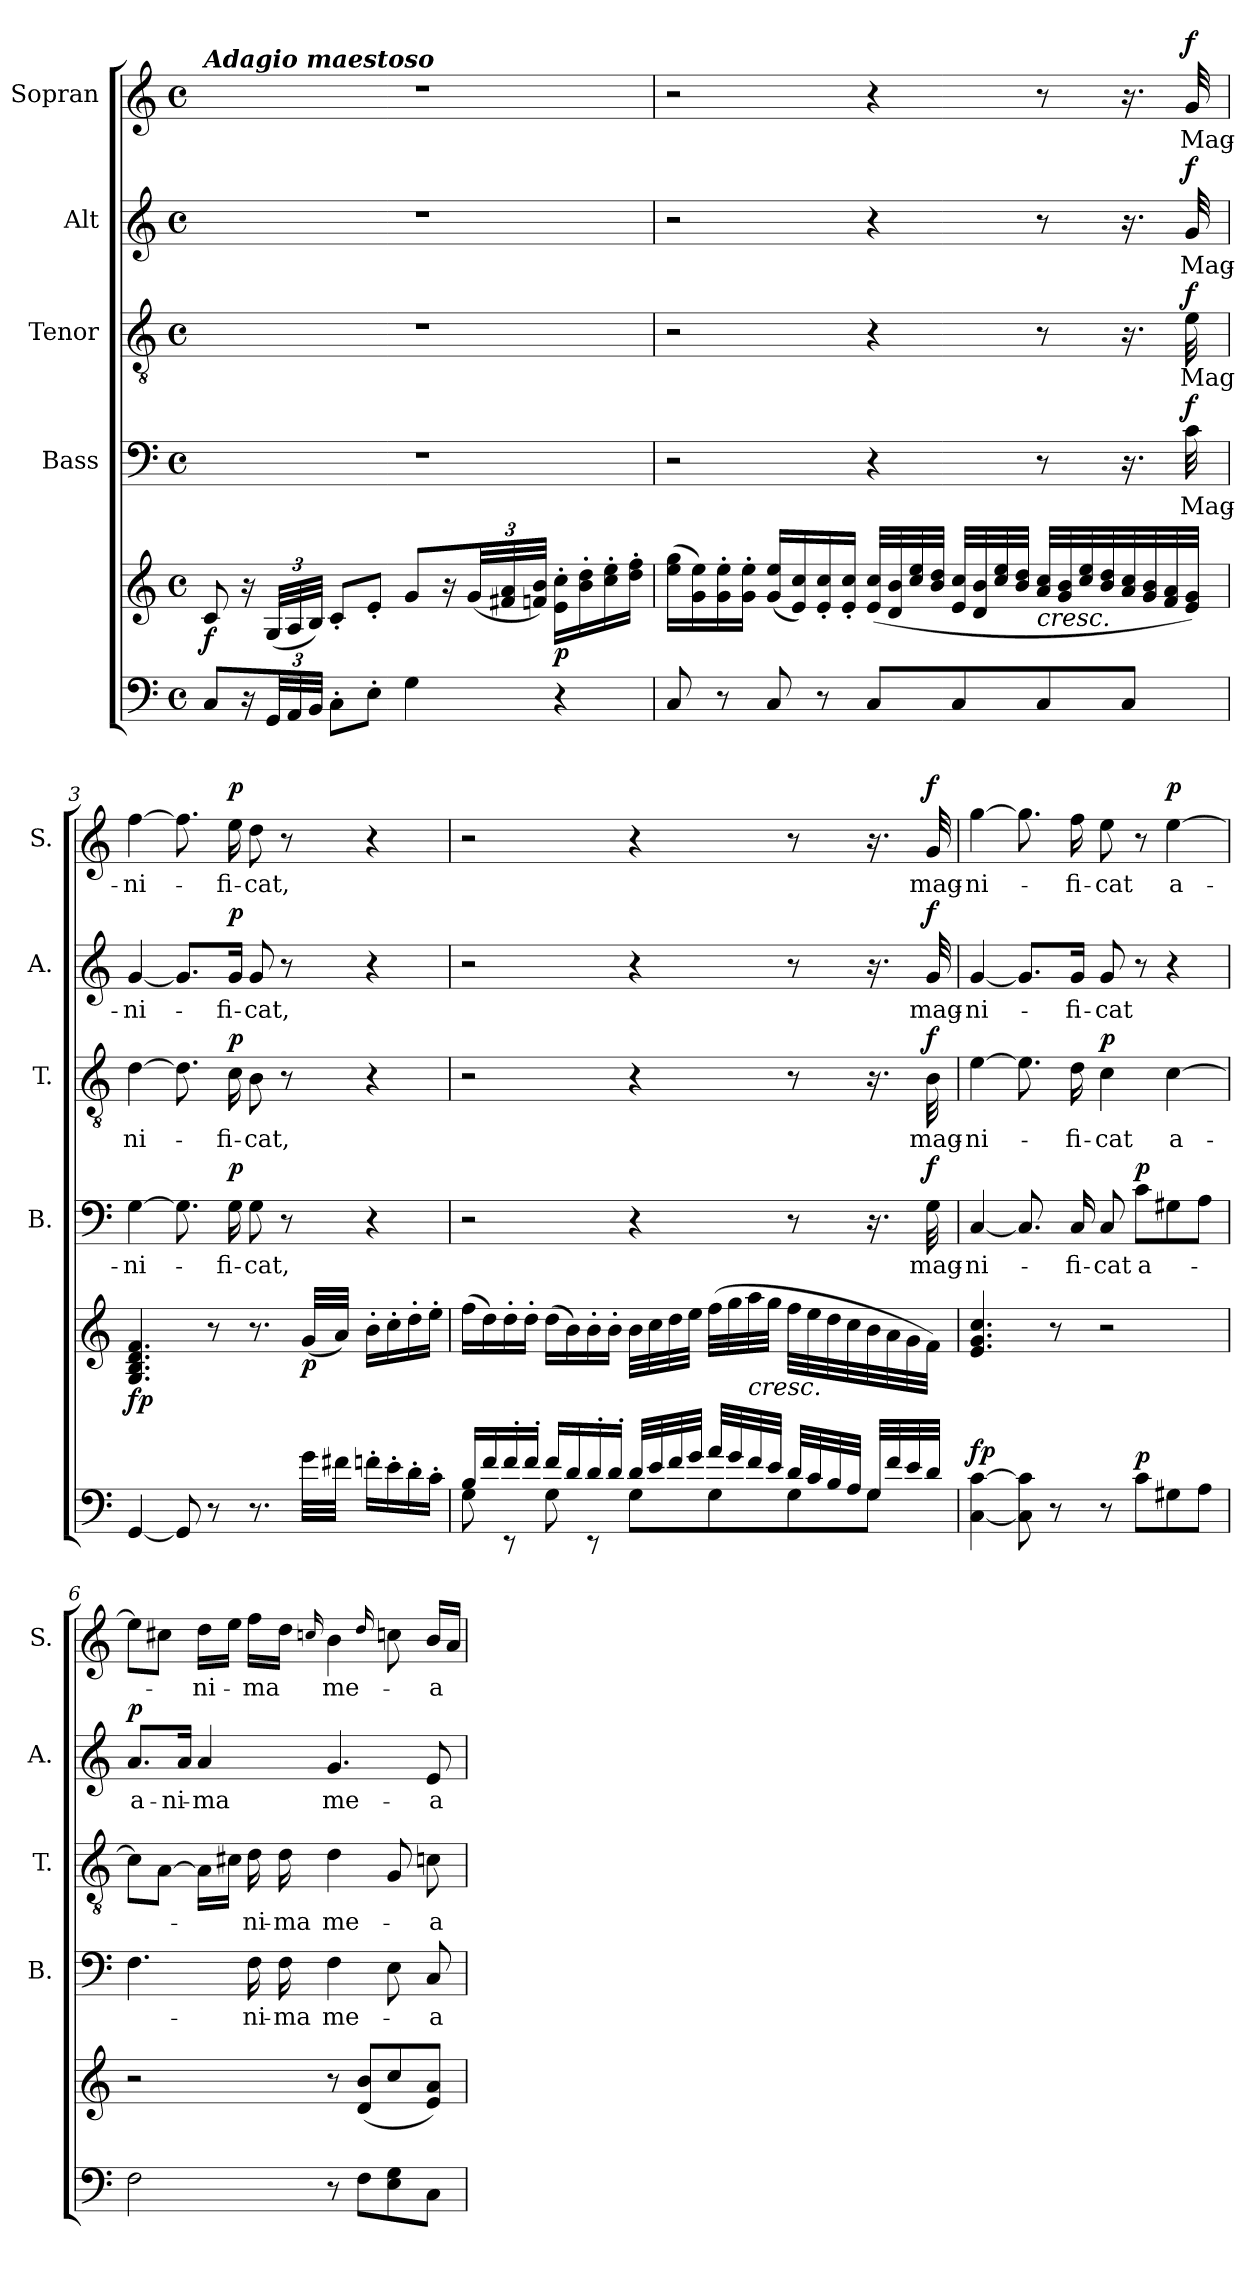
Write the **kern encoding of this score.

**kern	**kern	**dynam	**kern	**text	**dynam	**kern	**text	**dynam	**kern	**text	**dynam	**kern	**text	**dynam
*part5	*part5	*part5	*part4	*part4	*part4	*part3	*part3	*part3	*part2	*part2	*part2	*part1	*part1	*part1
*staff6	*staff5	*staff5/6	*staff4	*staff4	*staff4	*staff3	*staff3	*staff3	*staff2	*staff2	*staff2	*staff1	*staff1	*staff1
*	*	*	*I"Bass	*	*	*I"Tenor	*	*	*I"Alt	*	*	*I"Sopran	*	*
*	*	*	*I'B.	*	*	*I'T.	*	*	*I'A.	*	*	*I'S.	*	*
*clefF4	*clefG2	*	*clefF4	*	*	*clefGv2	*	*	*clefG2	*	*	*clefG2	*	*
*k[]	*k[]	*	*k[]	*	*	*k[]	*	*	*k[]	*	*	*k[]	*	*
*C:	*C:	*	*C:	*	*	*C:	*	*	*C:	*	*	*C:	*	*
*M4/4	*M4/4	*	*M4/4	*	*	*M4/4	*	*	*M4/4	*	*	*M4/4	*	*
*met(c)	*met(c)	*	*met(c)	*	*	*met(c)	*	*	*met(c)	*	*	*met(c)	*	*
=1	=1	=1	=1	=1	=1	=1	=1	=1	=1	=1	=1	=1	=1	=1
!	!	!	!	!	!	!	!	!	!	!	!	!LO:TX:a:Bi:t=Adagio maestoso	!	!
!	!	!LO:DY:b	!	!	!	!	!	!	!	!	!	!	!	!
8C/L	8c/	f	1r	.	.	1r	.	.	1r	.	.	1r	.	.
16r	16r	.	.	.	.	.	.	.	.	.	.	.	.	.
48GG/LL	(<48G/LLL	.	.	.	.	.	.	.	.	.	.	.	.	.
48AA/	48A/	.	.	.	.	.	.	.	.	.	.	.	.	.
48BB/JJJ	48B/JJJ)	.	.	.	.	.	.	.	.	.	.	.	.	.
8C'>\L	8c'</L	.	.	.	.	.	.	.	.	.	.	.	.	.
8E'>\J	8e'</J	.	.	.	.	.	.	.	.	.	.	.	.	.
4G\	8g/L	.	.	.	.	.	.	.	.	.	.	.	.	.
.	16r	.	.	.	.	.	.	.	.	.	.	.	.	.
.	(<48g/LL	.	.	.	.	.	.	.	.	.	.	.	.	.
.	48f#X/ 48a/	.	.	.	.	.	.	.	.	.	.	.	.	.
.	48fn/ 48b/JJJ)	.	.	.	.	.	.	.	.	.	.	.	.	.
!	!	!LO:DY:b	!	!	!	!	!	!	!	!	!	!	!	!
4r	16e\'> 16cc\'>LL	p	.	.	.	.	.	.	.	.	.	.	.	.
.	16b\'> 16dd\'>	.	.	.	.	.	.	.	.	.	.	.	.	.
.	16cc\'> 16ee\'>	.	.	.	.	.	.	.	.	.	.	.	.	.
.	16dd\'> 16ff\'>JJ	.	.	.	.	.	.	.	.	.	.	.	.	.
=2	=2	=2	=2	=2	=2	=2	=2	=2	=2	=2	=2	=2	=2	=2
8C/	(>16ee\ 16gg\LL	.	2r	.	.	2r	.	.	2r	.	.	2r	.	.
.	16g\ 16ee\)	.	.	.	.	.	.	.	.	.	.	.	.	.
8r	16g\'> 16ee\'>	.	.	.	.	.	.	.	.	.	.	.	.	.
.	16g\'> 16ee\'>JJ	.	.	.	.	.	.	.	.	.	.	.	.	.
8C/	(<16g/ 16ee/LL	.	.	.	.	.	.	.	.	.	.	.	.	.
.	16e/ 16cc/)	.	.	.	.	.	.	.	.	.	.	.	.	.
8r	16e/'< 16cc/'<	.	.	.	.	.	.	.	.	.	.	.	.	.
.	16e/'< 16cc/'<JJ	.	.	.	.	.	.	.	.	.	.	.	.	.
8C/L	(<32e/ 32cc/LLL	.	4r	.	.	4r	.	.	4r	.	.	4r	.	.
.	32d/ 32b/	.	.	.	.	.	.	.	.	.	.	.	.	.
.	32cc/ 32ee/	.	.	.	.	.	.	.	.	.	.	.	.	.
.	32b/ 32dd/JJJ	.	.	.	.	.	.	.	.	.	.	.	.	.
8C/	32e/ 32cc/LLL	.	.	.	.	.	.	.	.	.	.	.	.	.
.	32d/ 32b/	.	.	.	.	.	.	.	.	.	.	.	.	.
.	32cc/ 32ee/	.	.	.	.	.	.	.	.	.	.	.	.	.
.	32b/ 32dd/JJJ	.	.	.	.	.	.	.	.	.	.	.	.	.
!	!LO:TX:b:i:t=cresc.	!	!	!	!	!	!	!	!	!	!	!	!	!
8C/	32a/ 32cc/LLL	.	8r	.	.	8r	.	.	8r	.	.	8r	.	.
.	32g/ 32b/	.	.	.	.	.	.	.	.	.	.	.	.	.
.	32cc/ 32ee/	.	.	.	.	.	.	.	.	.	.	.	.	.
.	32b/ 32dd/	.	.	.	.	.	.	.	.	.	.	.	.	.
8C/J	32a/ 32cc/	.	16.r	.	.	16.r	.	.	16.r	.	.	16.r	.	.
.	32g/ 32b/	.	.	.	.	.	.	.	.	.	.	.	.	.
.	32f/ 32a/	.	.	.	.	.	.	.	.	.	.	.	.	.
!	!	!	!	!LO:LY:b	!LO:DY:a	!	!LO:LY:b	!LO:DY:a	!	!LO:LY:b	!LO:DY:a	!	!LO:LY:b	!LO:DY:a
.	32e/ 32g/JJJ)	.	32c\	Mag-	f	32e\	Mag	f	32g/	Mag-	f	32g/	Mag-	f
!!LO:LB:g=z
=3	=3	=3	=3	=3	=3	=3	=3	=3	=3	=3	=3	=3	=3	=3
!	!	!LO:DY:b	!	!LO:LY:b	!	!	!LO:LY:b	!	!	!LO:LY:b	!	!	!LO:LY:b	!
[4GG/	4.G/ 4.B/ 4.d/ 4.f/	fp	[4G\	-ni-	.	[4d\	ni-	.	[4g/	-ni-	.	[4ff\	-ni-	.
8GG/]	.	.	8.G\]	.	.	8.d\]	.	.	8.g/L]	.	.	8.ff\]	.	.
8r	8r	.	.	.	.	.	.	.	.	.	.	.	.	.
!	!	!	!	!LO:LY:b	!LO:DY:a	!	!LO:LY:b	!LO:DY:a	!	!LO:LY:b	!LO:DY:a	!	!LO:LY:b	!LO:DY:a
.	.	.	16G\	-fi-	p	16c\	-fi-	p	16g/Jk	-fi-	p	16ee\	-fi-	p
!	!	!	!	!LO:LY:b	!	!	!LO:LY:b	!	!	!LO:LY:b	!	!	!LO:LY:b	!
8.r	8.r	.	8G\	-cat,	.	8B\	-cat,	.	8g/	-cat,	.	8dd\	-cat,	.
.	.	.	8r	.	.	8r	.	.	8r	.	.	8r	.	.
!	!	!LO:DY:b	!	!	!	!	!	!	!	!	!	!	!	!
32g\LLL	(<32g/LLL	p	.	.	.	.	.	.	.	.	.	.	.	.
32f#X\JJJ	32a/JJJ)	.	.	.	.	.	.	.	.	.	.	.	.	.
16fn'>\LL	16b'>\LL	.	4r	.	.	4r	.	.	4r	.	.	4r	.	.
16e'>\	16cc'>\	.	.	.	.	.	.	.	.	.	.	.	.	.
16d'>\	16dd'>\	.	.	.	.	.	.	.	.	.	.	.	.	.
16c'>\JJ	16ee'>\JJ	.	.	.	.	.	.	.	.	.	.	.	.	.
=4	=4	=4	=4	=4	=4	=4	=4	=4	=4	=4	=4	=4	=4	=4
*^	*	*	*	*	*	*	*	*	*	*	*	*	*	*
16B/LL	8G\	(>16ff\LL	.	2r	.	.	2r	.	.	2r	.	.	2r	.	.
16f/	.	16dd\)	.	.	.	.	.	.	.	.	.	.	.	.	.
16f'>/	8rEE	16dd'>\	.	.	.	.	.	.	.	.	.	.	.	.	.
16f'>/JJ	.	16dd'>\JJ	.	.	.	.	.	.	.	.	.	.	.	.	.
16f/LL	8G\	(>16dd\LL	.	.	.	.	.	.	.	.	.	.	.	.	.
16d/	.	16b\)	.	.	.	.	.	.	.	.	.	.	.	.	.
16d'>/	8rEE	16b'>\	.	.	.	.	.	.	.	.	.	.	.	.	.
16d'>/JJ	.	16b'>\JJ	.	.	.	.	.	.	.	.	.	.	.	.	.
32d/LLL	8G\L	32b\LLL	.	4r	.	.	4r	.	.	4r	.	.	4r	.	.
32e/	.	32cc\	.	.	.	.	.	.	.	.	.	.	.	.	.
32f/	.	32dd\	.	.	.	.	.	.	.	.	.	.	.	.	.
32g/JJJ	.	32ee\JJJ	.	.	.	.	.	.	.	.	.	.	.	.	.
32a/LLL	8G\	(>32ff\LLL	.	.	.	.	.	.	.	.	.	.	.	.	.
32g/	.	32gg\	.	.	.	.	.	.	.	.	.	.	.	.	.
!	!	!LO:TX:b:i:t=cresc.	!	!	!	!	!	!	!	!	!	!	!	!	!
32f/	.	32aa\	.	.	.	.	.	.	.	.	.	.	.	.	.
32e/JJJ	.	32gg\JJJ	.	.	.	.	.	.	.	.	.	.	.	.	.
32d/LLL	8G\	32ff\LLL	.	8r	.	.	8r	.	.	8r	.	.	8r	.	.
32c/	.	32ee\	.	.	.	.	.	.	.	.	.	.	.	.	.
32B/	.	32dd\	.	.	.	.	.	.	.	.	.	.	.	.	.
32A/JJJ	.	32cc\	.	.	.	.	.	.	.	.	.	.	.	.	.
32G/LLL	8G\J	32b\	.	16.r	.	.	16.r	.	.	16.r	.	.	16.r	.	.
32f/	.	32a\	.	.	.	.	.	.	.	.	.	.	.	.	.
32e/	.	32g\	.	.	.	.	.	.	.	.	.	.	.	.	.
!	!	!	!	!	!LO:LY:b	!LO:DY:a	!	!LO:LY:b	!LO:DY:a	!	!LO:LY:b	!LO:DY:a	!	!LO:LY:b	!LO:DY:a
32d/JJJ	.	32f\JJJ)	.	32G\	mag-	f	32B\	mag-	f	32g/	mag-	f	32g/	mag-	f
*v	*v	*	*	*	*	*	*	*	*	*	*	*	*	*	*
=5	=5	=5	=5	=5	=5	=5	=5	=5	=5	=5	=5	=5	=5	=5
!	!	!LO:DY:a=2	!	!LO:LY:b	!	!	!LO:LY:b	!	!	!LO:LY:b	!	!	!LO:LY:b	!
[4C\ [4c\	4.e/ 4.g/ 4.cc/	fp	[4C/	-ni-	.	[4e\	-ni-	.	[4g/	-ni-	.	[4gg\	-ni-	.
8C\] 8c\]	.	.	8.C/]	.	.	8.e\]	.	.	8.g/L]	.	.	8.gg\]	.	.
8r	8r	.	.	.	.	.	.	.	.	.	.	.	.	.
!	!	!	!	!LO:LY:b	!	!	!LO:LY:b	!	!	!LO:LY:b	!	!	!LO:LY:b	!
.	.	.	16C/	-fi-	.	16d\	-fi-	.	16g/Jk	-fi-	.	16ff\	-fi-	.
!	!	!	!	!LO:LY:b	!	!	!LO:LY:b	!LO:DY:a	!	!LO:LY:b	!	!	!LO:LY:b	!
8r	2r	.	8C/	-cat	.	4c\	-cat	p	8g/	-cat	.	8ee\	-cat	.
!	!	!LO:DY:a=2	!	!LO:LY:b	!LO:DY:a	!	!	!	!	!	!	!	!	!
8c\L	.	p	8c\L	a-	p	.	.	.	8r	.	.	8r	.	.
!	!	!	!	!	!	!	!LO:LY:b	!	!	!	!	!	!LO:LY:b	!LO:DY:a
8G#X\	.	.	8G#X\	.	.	[4c\	a-	.	4r	.	.	[4ee\	a-	p
8A\J	.	.	8A\J	.	.	.	.	.	.	.	.	.	.	.
!!LO:PB:g=z
=6	=6	=6	=6	=6	=6	=6	=6	=6	=6	=6	=6	=6	=6	=6
!	!	!	!	!	!	!	!	!	!	!LO:LY:b	!LO:DY:a	!	!	!
2F\	2r	.	4.F\	.	.	8c\L]	.	.	8.a/L	a-	p	8ee\L]	.	.
.	.	.	.	.	.	[8A\J	.	.	.	.	.	8cc#X\J	.	.
!	!	!	!	!	!	!	!	!	!	!LO:LY:b	!	!	!	!
.	.	.	.	.	.	.	.	.	16a/Jk	-ni-	.	.	.	.
!	!	!	!	!	!	!	!	!	!	!LO:LY:b	!	!	!LO:LY:b	!
.	.	.	.	.	.	16A\LL]	.	.	4a/	-ma	.	16dd\LL	-ni-	.
.	.	.	.	.	.	16c#X\JJ	.	.	.	.	.	16ee\JJ	.	.
!	!	!	!	!LO:LY:b	!	!	!LO:LY:b	!	!	!	!	!	!LO:LY:b	!
.	.	.	16F\	-ni-	.	16d\	-ni-	.	.	.	.	16ff\LL	-ma	.
!	!	!	!	!LO:LY:b	!	!	!LO:LY:b	!	!	!	!	!	!	!
.	.	.	16F\	-ma	.	16d\	-ma	.	.	.	.	16dd\JJ	.	.
.	.	.	.	.	.	.	.	.	.	.	.	16qqccn/	.	.
!	!	!	!	!LO:LY:b	!	!	!LO:LY:b	!	!	!LO:LY:b	!	!	!LO:LY:b	!
8r	8r	.	4F\	me-	.	4d\	me-	.	4.g/	me-	.	4b\	me-	.
8F\L	(<8d/ 8b/L	.	.	.	.	.	.	.	.	.	.	.	.	.
.	.	.	.	.	.	.	.	.	.	.	.	16qqdd/	.	.
8E\ 8G\	8cc/	.	8E\	.	.	8G/	.	.	.	.	.	8cc\	.	.
!	!	!	!	!LO:LY:b	!	!	!LO:LY:b	!	!	!LO:LY:b	!	!	!LO:LY:b	!
8C\J	8e/ 8a/J)	.	8C/	-a	.	8cn\	-a	.	8e/	-a	.	16b/LL	-a	.
.	.	.	.	.	.	.	.	.	.	.	.	16a/JJ	.	.
=	=	=	=	=	=	=	=	=	=	=	=	=	=	=
*-	*-	*-	*-	*-	*-	*-	*-	*-	*-	*-	*-	*-	*-	*-
